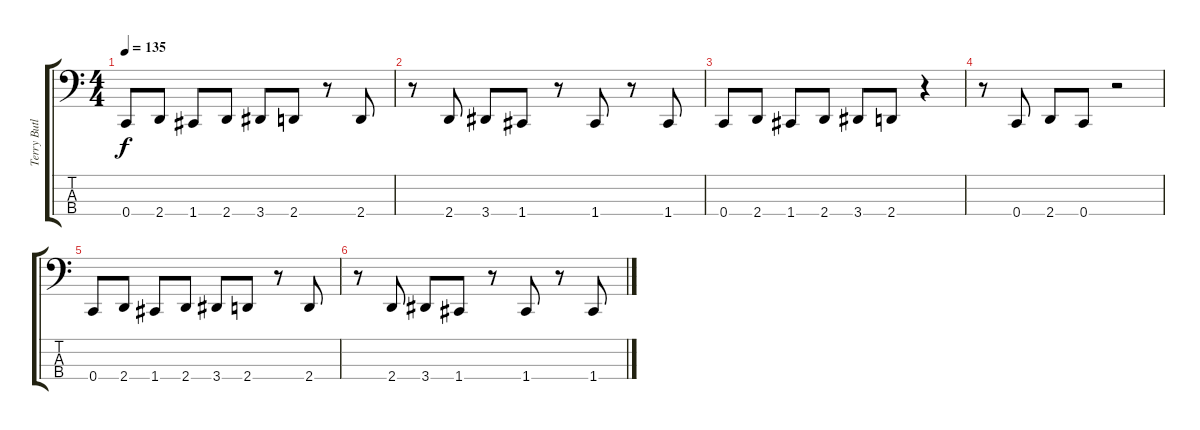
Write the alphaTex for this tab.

\track ("Terry Butler (Bass)" "Terry Butl") {instrument electricbassfinger}
\staff {score tabs}
\tuning (Eb2 Bb1 F1 C1) {hide}
\ts (4 4)
\tempo 135
\clef f4
\ks c
0.4.8{dy f volume 8} 2.4.8 1.4.8 2.4.8 3.4.8 2.4.8 r.8 2.4.8 |
r.8 2.4.8 3.4.8 1.4.8 r.8 1.4.8 r.8 1.4.8 |
0.4.8{volume 4} 2.4.8 1.4.8 2.4.8 3.4.8 2.4.8 r.4 |
r.8 0.4.8 2.4.8 0.4.8 r.2 |
0.4.8{volume 0} 2.4.8 1.4.8 2.4.8 3.4.8 2.4.8 r.8 2.4.8 |
r.8 2.4.8 3.4.8 1.4.8 r.8 1.4.8 r.8 1.4.8
